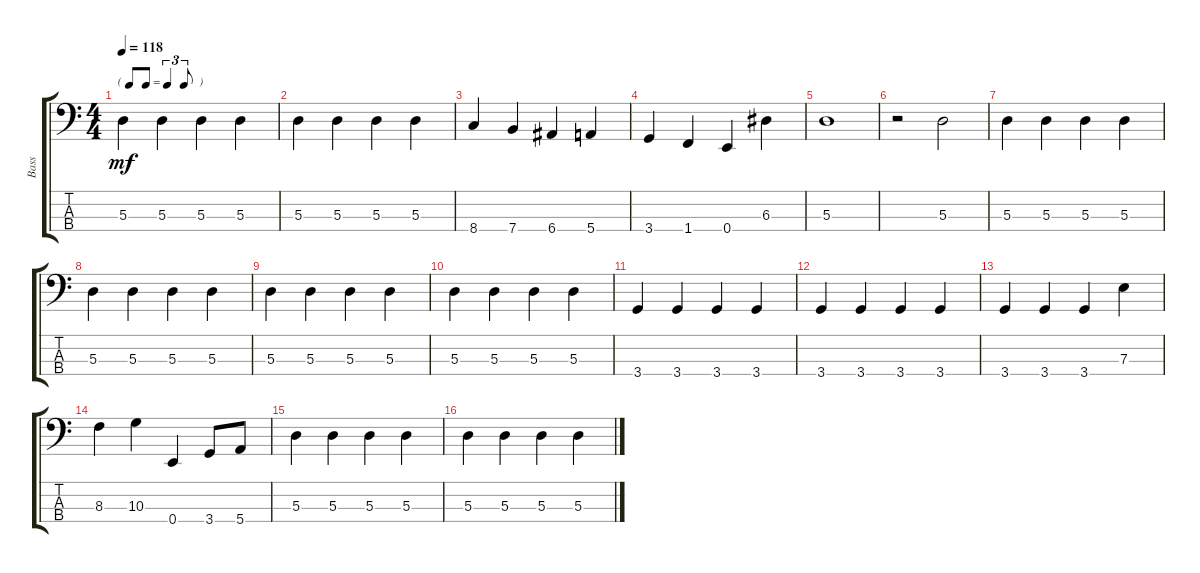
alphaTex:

\track ("Bass" "Bass") {instrument electricbassfinger}
\staff {score tabs}
\tuning (G2 D2 A1 E1) {hide}
\ts (4 4)
\tf triplet8th
\tempo 118
\clef f4
\ks c
5.3.4{dy mf} 5.3.4 5.3.4 5.3.4 |
5.3.4 5.3.4 5.3.4 5.3.4 |
8.4.4 7.4.4 6.4.4 5.4.4 |
3.4.4 1.4.4 0.4.4 6.3.4 |
5.3.1 |
r.2 5.3.2 |
5.3.4 5.3.4 5.3.4 5.3.4 |
5.3.4 5.3.4 5.3.4 5.3.4 |
5.3.4 5.3.4 5.3.4 5.3.4 |
5.3.4 5.3.4 5.3.4 5.3.4 |
3.4.4 3.4.4 3.4.4 3.4.4 |
3.4.4 3.4.4 3.4.4 3.4.4 |
3.4.4 3.4.4 3.4.4 7.3.4 |
8.3.4 10.3.4 0.4.4 3.4.8 5.4.8 |
5.3.4 5.3.4 5.3.4 5.3.4 |
5.3.4 5.3.4 5.3.4 5.3.4
